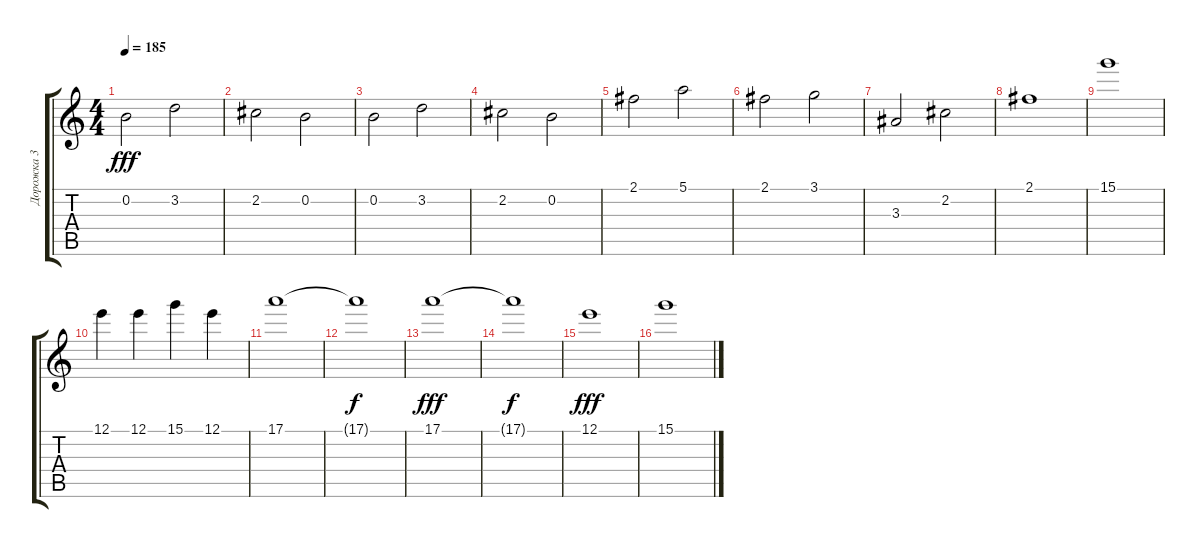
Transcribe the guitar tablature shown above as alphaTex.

\track ("Дорожка 3" "Дорожка 3") {instrument distortionguitar}
\staff {score tabs}
\tuning (E4 B3 G3 D3 A2 E2) {hide}
\ts (4 4)
\tempo 185
\clef g2
\ks c
0.2.2{dy fff} 3.2.2 |
2.2.2 0.2.2 |
0.2.2 3.2.2 |
2.2.2 0.2.2 |
2.1.2 5.1.2 |
2.1.2 3.1.2 |
3.3.2 2.2.2 |
2.1.1 |
15.1.1 |
12.1.4 12.1.4 15.1.4 12.1.4 |
17.1.1 |
17.1{t}.1{dy f} |
17.1.1{dy fff} |
17.1{t}.1{dy f} |
12.1.1{dy fff} |
15.1.1
